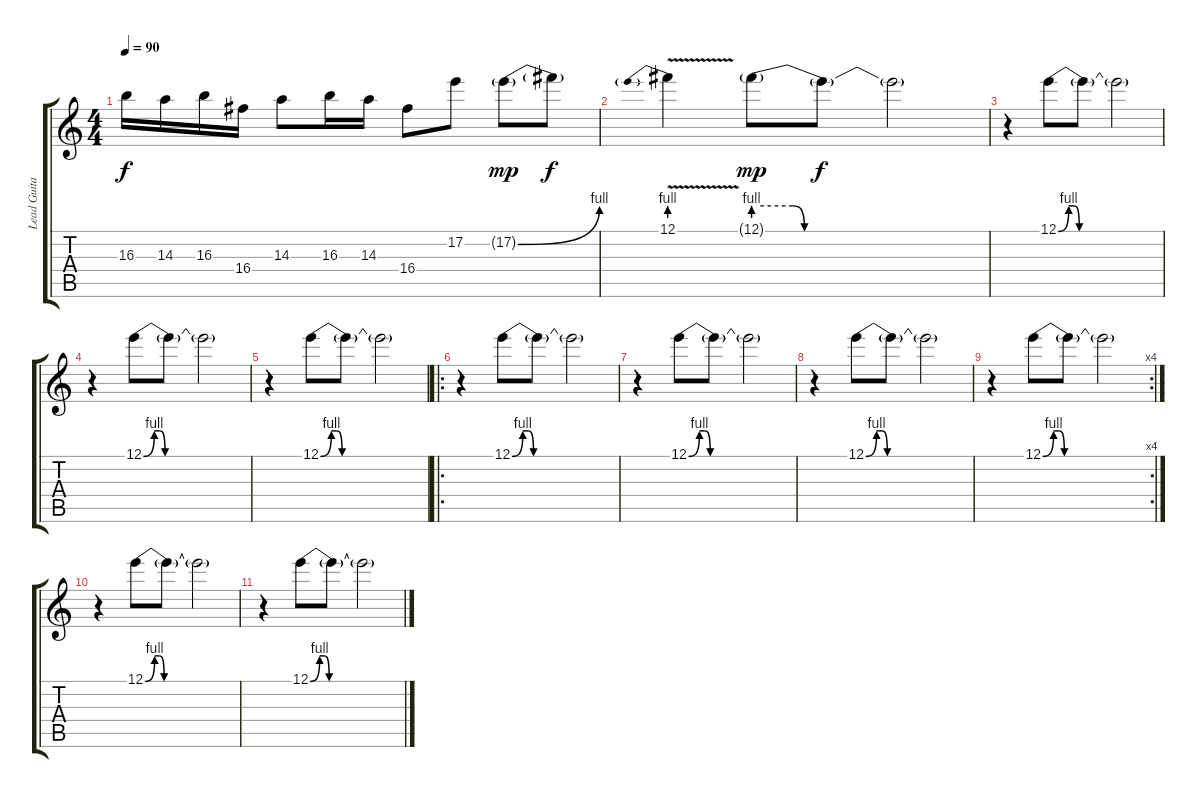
\track ("Lead Guitar" "Lead Guita") {instrument overdrivenguitar}
\staff {score tabs}
\tuning (E4 B3 G3 D3 A2 E2) {hide}
\ts (4 4)
\tempo 90
\clef g2
\ks c
16.3.16{dy f} 14.3.16 16.3.16 16.4.16 14.3.8 16.3.16 14.3.16 16.4.8 17.2.8 17.2{be (bend 0 0 60 4) g}.8{dy mp} 17.2{t}.8{dy f} |
12.1{be (prebend 0 4 60 4) v}.4 12.1{be (custom 0 4 10 4 13 0 25 0 28 0 40 0 60 0) g}.8{dy mp} 12.1{t}.8{dy f} 12.1{t}.2 |
r.4 12.1{be (custom 0 0 6 4 9 4 12 0 15 0 45 0 60 0)}.8 12.1{t}.8 12.1{t}.2 |
r.4 12.1{be (custom 0 0 6 4 9 4 12 0 15 0 45 0 60 0)}.8 12.1{t}.8 12.1{t}.2 |
r.4 12.1{be (custom 0 0 6 4 9 4 12 0 15 0 45 0 60 0)}.8 12.1{t}.8 12.1{t}.2 |
\ro
r.4 12.1{be (custom 0 0 6 4 9 4 12 0 15 0 45 0 60 0)}.8 12.1{t}.8 12.1{t}.2 |
r.4 12.1{be (custom 0 0 6 4 9 4 12 0 15 0 45 0 60 0)}.8 12.1{t}.8 12.1{t}.2 |
r.4 12.1{be (custom 0 0 6 4 9 4 12 0 15 0 45 0 60 0)}.8 12.1{t}.8 12.1{t}.2 |
\rc 4
r.4 12.1{be (custom 0 0 6 4 9 4 12 0 15 0 45 0 60 0)}.8 12.1{t}.8 12.1{t}.2 |
r.4 12.1{be (custom 0 0 6 4 9 4 12 0 15 0 45 0 60 0)}.8 12.1{t}.8 12.1{t}.2 |
r.4 12.1{be (custom 0 0 6 4 9 4 12 0 15 0 45 0 60 0)}.8 12.1{t}.8 12.1{t}.2
